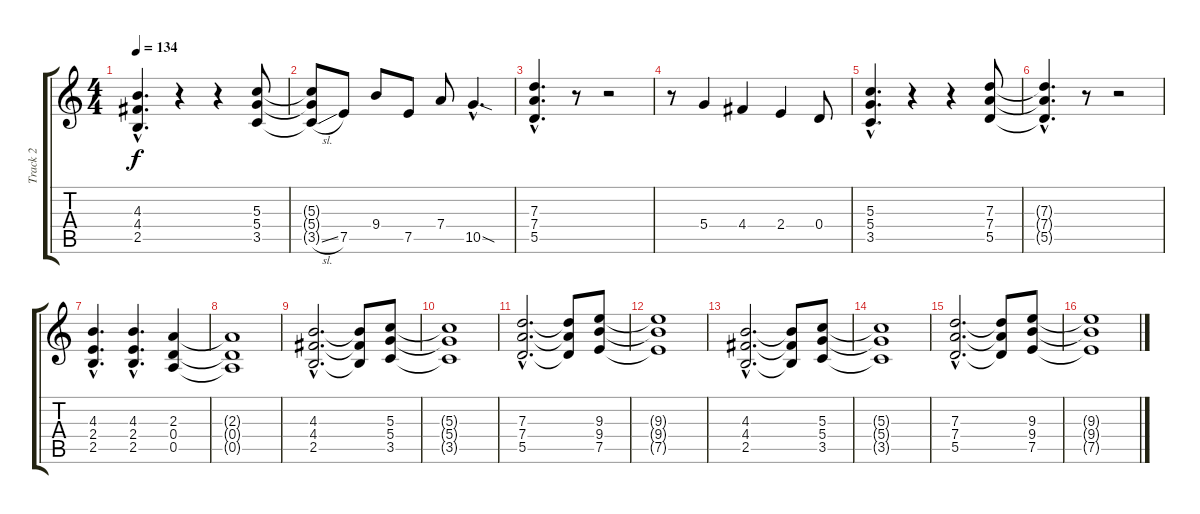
\track ("Track 2" "Track 2") {instrument overdrivenguitar}
\staff {score tabs}
\tuning (E4 B3 G3 D3 A2 E2) {hide}
\ts (4 4)
\tempo 134
\clef g2
\ks c
(4.3{hac} 4.4{hac} 2.5{hac}).4{d dy f} r.4 r.4 (5.3 5.4 3.5).8 |
(5.3{t} 5.4{t} 3.5{sl t}).8 7.5.8 9.4.8 7.5.8 7.4.8 10.5{sod hac}.4{d} |
(7.3{hac} 7.4{hac} 5.5{hac}).4{d} r.8 r.2 |
r.8 5.4.4 4.4.4 2.4.4 0.4.8 |
(5.3{hac} 5.4{hac} 3.5{hac}).4{d} r.4 r.4 (7.3 7.4 5.5).8 |
(7.3{hac t} 7.4{hac t} 5.5{hac t}).4{d} r.8 r.2 |
(4.3{hac} 2.4{hac} 2.5{hac}).4{d} (4.3{hac} 2.4{hac} 2.5{hac}).4{d} (2.3 0.4 0.5).4 |
(2.3{t} 0.4{t} 0.5{t}).1 |
(4.3{hac} 4.4{hac} 2.5{hac}).2{d} (4.3{t} 4.4{t} 2.5{t}).8 (5.3 5.4 3.5).8 |
(5.3{t} 5.4{t} 3.5{t}).1 |
(7.3{hac} 7.4{hac} 5.5{hac}).2{d} (7.3{t} 7.4{t} 5.5{t}).8 (9.3 9.4 7.5).8 |
(9.3{t} 9.4{t} 7.5{t}).1 |
(4.3{hac} 4.4{hac} 2.5{hac}).2{d} (4.3{t} 4.4{t} 2.5{t}).8 (5.3 5.4 3.5).8 |
(5.3{t} 5.4{t} 3.5{t}).1 |
(7.3{hac} 7.4{hac} 5.5{hac}).2{d} (7.3{t} 7.4{t} 5.5{t}).8 (9.3 9.4 7.5).8 |
(9.3{t} 9.4{t} 7.5{t}).1
